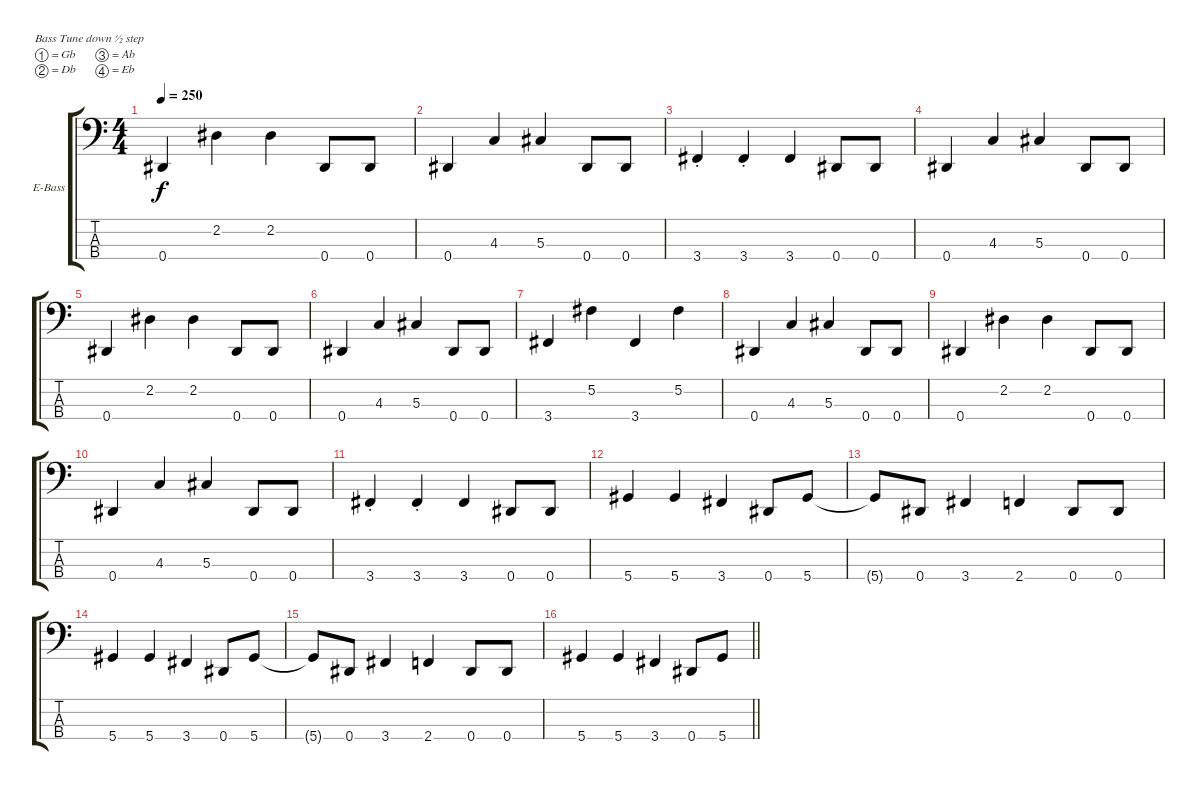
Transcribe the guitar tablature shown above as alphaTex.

\bracketExtendMode groupsimilarinstruments
\firstSystemTrackNameOrientation horizontal
\otherSystemsTrackNameOrientation horizontal
\track ("Duff McKagan" "E-Bass") {instrument electricbasspick}
\staff {score tabs}
\tuning (Gb2 Db2 Ab1 Eb1)
\ts (4 4)
\tempo 250
\clef f4
\ks c
0.4.4{dy f} 2.2.4 2.2.4 0.4.8 0.4.8 |
0.4.4 4.3.4 5.3.4 0.4.8 0.4.8 |
3.4{st}.4 3.4{st}.4 3.4.4 0.4.8 0.4.8 |
0.4.4 4.3.4 5.3.4 0.4.8 0.4.8 |
0.4.4 2.2.4 2.2.4 0.4.8 0.4.8 |
0.4.4 4.3.4 5.3.4 0.4.8 0.4.8 |
3.4.4 5.2.4 3.4.4 5.2.4 |
0.4.4 4.3.4 5.3.4 0.4.8 0.4.8 |
0.4.4 2.2.4 2.2.4 0.4.8 0.4.8 |
0.4.4 4.3.4 5.3.4 0.4.8 0.4.8 |
3.4{st}.4 3.4{st}.4 3.4.4 0.4.8 0.4.8 |
5.4.4 5.4.4 3.4.4 0.4.8 5.4.8 |
5.4{t}.8 0.4.8 3.4.4 2.4.4 0.4.8 0.4.8 |
5.4.4 5.4.4 3.4.4 0.4.8 5.4.8 |
5.4{t}.8 0.4.8 3.4.4 2.4.4 0.4.8 0.4.8 |
\barLineRight lightlight
5.4.4 5.4.4 3.4.4 0.4.8 5.4.8
